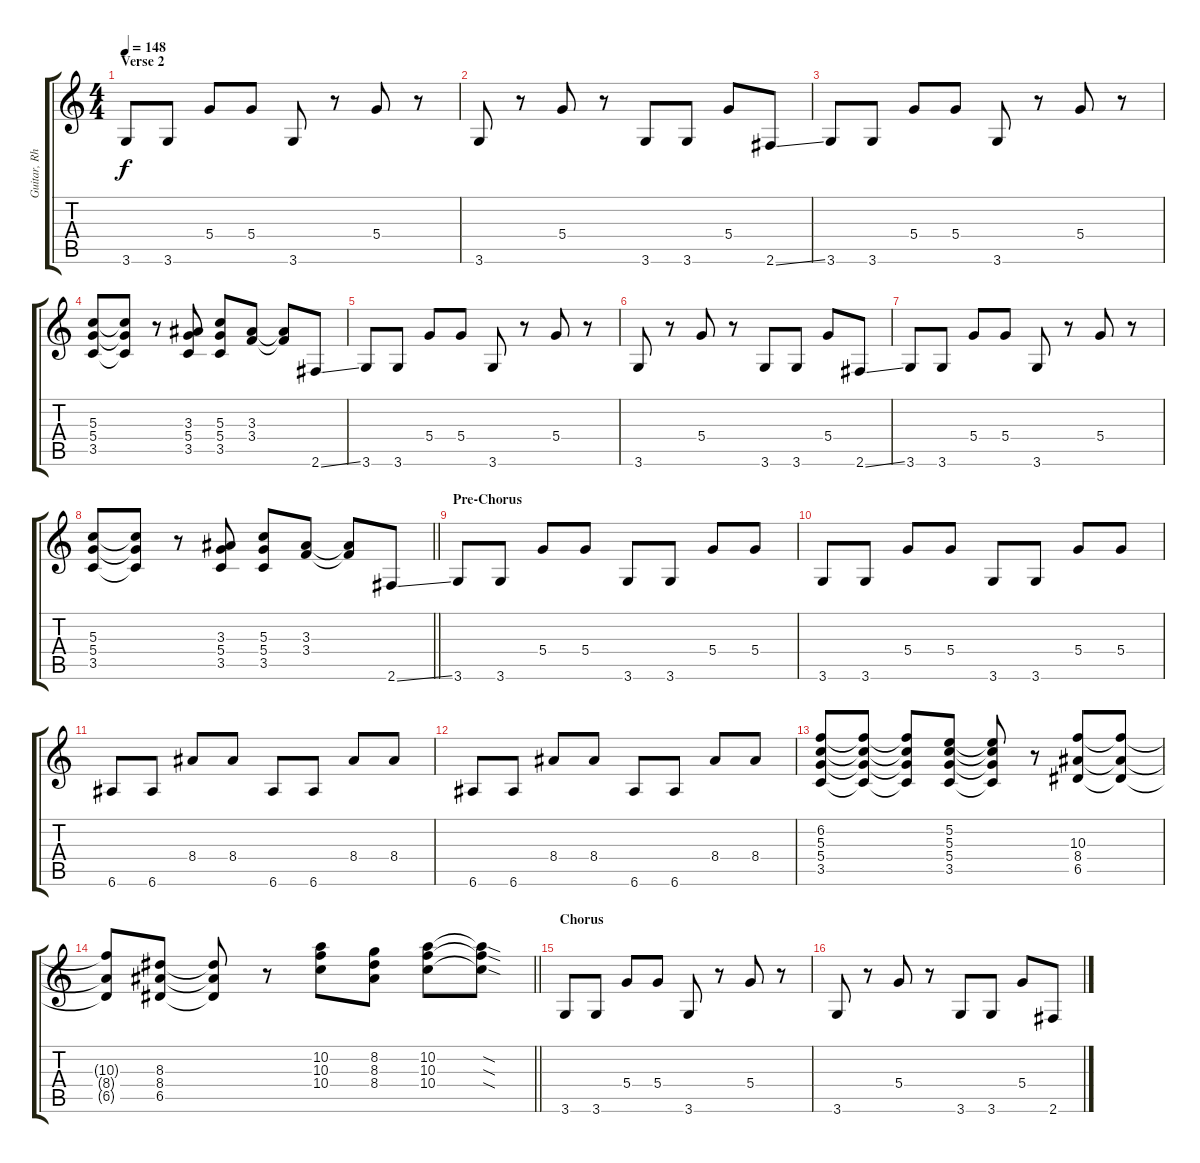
\track ("Guitar, Rhythm" "Guitar, Rh") {instrument distortionguitar}
\staff {score tabs}
\tuning (E4 B3 G3 D3 A2 E2) {hide}
\ts (4 4)
\section ("" "Verse 2")
\tempo 148
\clef g2
\ks c
3.6.8{dy f} 3.6.8 5.4.8 5.4.8 3.6.8 r.8 5.4.8 r.8 |
3.6.8 r.8 5.4.8 r.8 3.6.8 3.6.8 5.4.8 2.6{ss}.8 |
3.6.8 3.6.8 5.4.8 5.4.8 3.6.8 r.8 5.4.8 r.8 |
(5.3 5.4 3.5).8 (5.3{t} 5.4{t} 3.5{t}).8 r.8 (3.3 5.4 3.5).8 (5.3 5.4 3.5).8 (3.3 3.4).8 (3.3{t} 3.4{t}).8 2.6{ss}.8 |
3.6.8 3.6.8 5.4.8 5.4.8 3.6.8 r.8 5.4.8 r.8 |
3.6.8 r.8 5.4.8 r.8 3.6.8 3.6.8 5.4.8 2.6{ss}.8 |
3.6.8 3.6.8 5.4.8 5.4.8 3.6.8 r.8 5.4.8 r.8 |
\barLineRight lightlight
(5.3 5.4 3.5).8 (5.3{t} 5.4{t} 3.5{t}).8 r.8 (3.3 5.4 3.5).8 (5.3 5.4 3.5).8 (3.3 3.4).8 (3.3{t} 3.4{t}).8 2.6{ss}.8 |
\section ("" "Pre-Chorus")
3.6.8 3.6.8 5.4.8 5.4.8 3.6.8 3.6.8 5.4.8 5.4.8 |
3.6.8 3.6.8 5.4.8 5.4.8 3.6.8 3.6.8 5.4.8 5.4.8 |
6.6.8 6.6.8 8.4.8 8.4.8 6.6.8 6.6.8 8.4.8 8.4.8 |
6.6.8 6.6.8 8.4.8 8.4.8 6.6.8 6.6.8 8.4.8 8.4.8 |
(6.2 5.3 5.4 3.5).8 (6.2{t} 5.3{t} 5.4{t} 3.5{t}).8 (6.2{t} 5.3{t} 5.4{t} 3.5{t}).8 (5.2 5.3 5.4 3.5).8 (5.2{t} 5.3{t} 5.4{t} 3.5{t}).8 r.8 (10.3 8.4 6.5).8 (10.3{t} 8.4{t} 6.5{t}).8 |
\barLineRight lightlight
(10.3{t} 8.4{t} 6.5{t}).8 (8.3 8.4 6.5).8 (8.3{t} 8.4{t} 6.5{t}).8 r.8 (10.2 10.3 10.4).8 (8.2 8.3 8.4).8 (10.2 10.3 10.4).8 (10.2{sod t} 10.3{sod t} 10.4{sod t}).8 |
\section ("" "Chorus")
3.6.8 3.6.8 5.4.8 5.4.8 3.6.8 r.8 5.4.8 r.8 |
3.6.8 r.8 5.4.8 r.8 3.6.8 3.6.8 5.4.8 2.6{ss}.8
